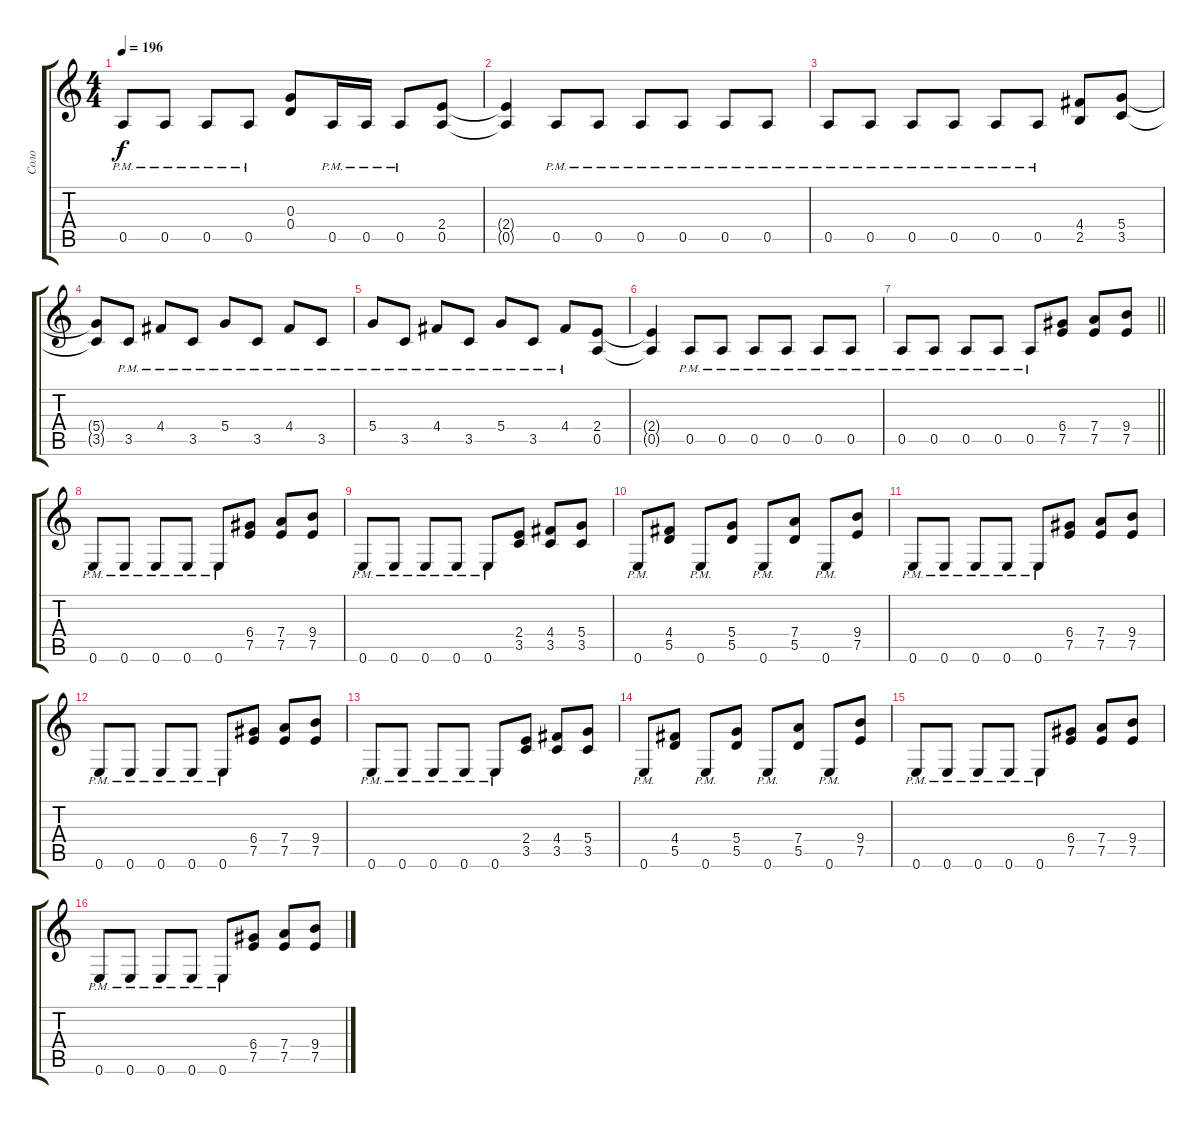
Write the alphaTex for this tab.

\track ("Соло" "Соло") {instrument distortionguitar}
\staff {score tabs}
\tuning (E4 B3 G3 D3 A2 E2) {hide}
\ts (4 4)
\tempo 196
\clef g2
\ks c
0.5{pm}.8{dy f} 0.5{pm}.8 0.5{pm}.8 0.5{pm}.8 (0.3 0.4).8 0.5{pm}.16 0.5{pm}.16 0.5{pm}.8 (2.4 0.5).8 |
(2.4{t} 0.5{t}).4 0.5{pm}.8 0.5{pm}.8 0.5{pm}.8 0.5{pm}.8 0.5{pm}.8 0.5{pm}.8 |
0.5{pm}.8 0.5{pm}.8 0.5{pm}.8 0.5{pm}.8 0.5{pm}.8 0.5{pm}.8 (4.4 2.5).8 (5.4 3.5).8 |
(5.4{t} 3.5{t}).8 3.5{pm}.8 4.4{pm}.8 3.5{pm}.8 5.4{pm}.8 3.5{pm}.8 4.4{pm}.8 3.5{pm}.8 |
5.4{pm}.8 3.5{pm}.8 4.4{pm}.8 3.5{pm}.8 5.4{pm}.8 3.5{pm}.8 4.4{pm}.8 (2.4 0.5).8 |
(2.4{t} 0.5{t}).4 0.5{pm}.8 0.5{pm}.8 0.5{pm}.8 0.5{pm}.8 0.5{pm}.8 0.5{pm}.8 |
\barLineRight lightlight
0.5{pm}.8 0.5{pm}.8 0.5{pm}.8 0.5{pm}.8 0.5{pm}.8 (6.4 7.5).8 (7.4 7.5).8 (9.4 7.5).8 |
0.6{pm}.8 0.6{pm}.8 0.6{pm}.8 0.6{pm}.8 0.6{pm}.8 (6.4 7.5).8 (7.4 7.5).8 (9.4 7.5).8 |
0.6{pm}.8 0.6{pm}.8 0.6{pm}.8 0.6{pm}.8 0.6{pm}.8 (2.4 3.5).8 (4.4 3.5).8 (5.4 3.5).8 |
0.6{pm}.8 (4.4 5.5).8 0.6{pm}.8 (5.4 5.5).8 0.6{pm}.8 (7.4 5.5).8 0.6{pm}.8 (9.4 7.5).8 |
0.6{pm}.8 0.6{pm}.8 0.6{pm}.8 0.6{pm}.8 0.6{pm}.8 (6.4 7.5).8 (7.4 7.5).8 (9.4 7.5).8 |
0.6{pm}.8 0.6{pm}.8 0.6{pm}.8 0.6{pm}.8 0.6{pm}.8 (6.4 7.5).8 (7.4 7.5).8 (9.4 7.5).8 |
0.6{pm}.8 0.6{pm}.8 0.6{pm}.8 0.6{pm}.8 0.6{pm}.8 (2.4 3.5).8 (4.4 3.5).8 (5.4 3.5).8 |
0.6{pm}.8 (4.4 5.5).8 0.6{pm}.8 (5.4 5.5).8 0.6{pm}.8 (7.4 5.5).8 0.6{pm}.8 (9.4 7.5).8 |
0.6{pm}.8 0.6{pm}.8 0.6{pm}.8 0.6{pm}.8 0.6{pm}.8 (6.4 7.5).8 (7.4 7.5).8 (9.4 7.5).8 |
0.6{pm}.8 0.6{pm}.8 0.6{pm}.8 0.6{pm}.8 0.6{pm}.8 (6.4 7.5).8 (7.4 7.5).8 (9.4 7.5).8
